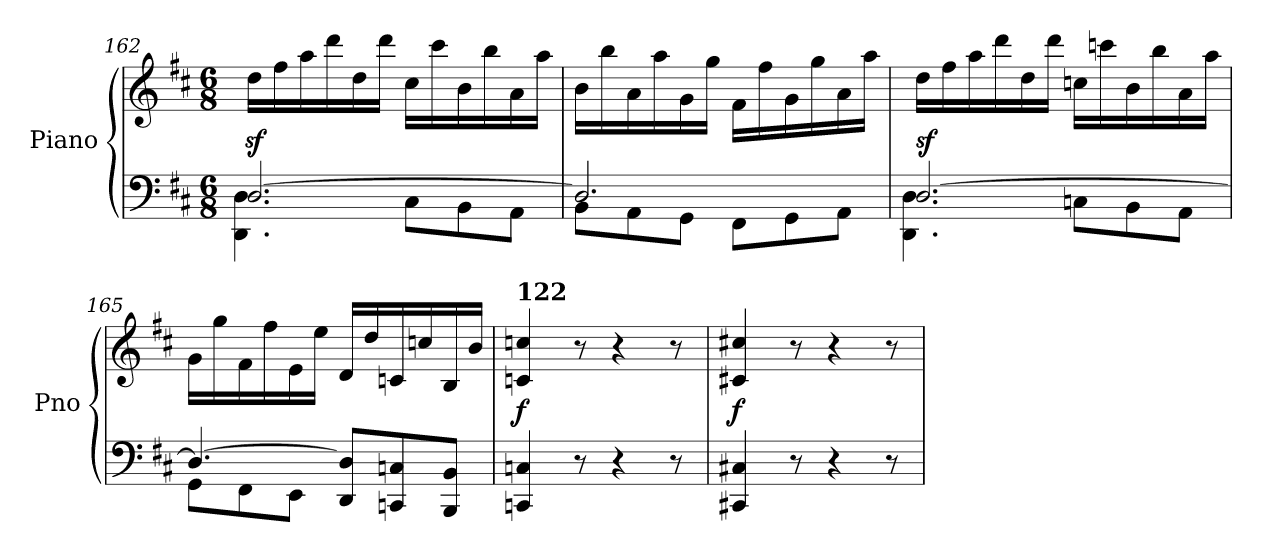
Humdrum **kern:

**kern	**kern	**dynam
*part1	*part1	*part1
*staff2	*staff1	*staff1/2
*I"Piano	*	*
*I'Pno	*	*
!!LO:LB:g=z
*clefF4	*clefG2	*
*k[f#c#]	*k[f#c#]	*
*D:	*D:	*
*M6/8	*M6/8	*
=162	=162	=162
*^	*	*
[2.D/	4.DD\ 4.D\	16ddz<\LL	.
.	.	16ff#\	.
.	.	16aa\	.
.	.	16ddd\	.
.	.	16dd\	.
.	.	16ddd\JJ	.
.	8C#\L	16cc#\LL	.
.	.	16ccc#\	.
.	8BB\	16b\	.
.	.	16bb\	.
.	8AA\J	16a\	.
.	.	16aa\JJ	.
=163	=163	=163	=163
2.D/]	8BB\L	16b\LL	.
.	.	16bb\	.
.	8AA\	16a\	.
.	.	16aa\	.
.	8GG\J	16g\	.
.	.	16gg\JJ	.
.	8FF#\L	16f#\LL	.
.	.	16ff#\	.
.	8GG\	16g\	.
.	.	16gg\	.
.	8AA\J	16a\	.
.	.	16aa\JJ	.
=164	=164	=164	=164
!	!	!	!LO:DY:a=2
[2.D/	4.DD\ 4.D\	16dd\LL	sf
.	.	16ff#\	.
.	.	16aa\	.
.	.	16ddd\	.
.	.	16dd\	.
.	.	16ddd\JJ	.
.	8Cn\L	16ccn\LL	.
.	.	16cccn\	.
.	8BB\	16b\	.
.	.	16bb\	.
.	8AA\J	16a\	.
.	.	16aa\JJ	.
!!LO:LB:g=z
=165	=165	=165	=165
4.D/_	8GG\L	16g\LL	.
.	.	16gg\	.
.	8FF#\	16f#\	.
.	.	16ff#\	.
.	8EE\J	16e\	.
.	.	16ee\JJ	.
8DD/ 8D/]L	4.ryy	16d/LL	.
.	.	16dd/	.
8CCn/ 8Cn/	.	16cn/	.
.	.	16ccn/	.
8BBB/ 8BB/J	.	16B/	.
.	.	16b/JJ	.
*v	*v	*	*
=166	=166	=166
!	!LO:TX:a:B:t=122	!
!	!	!LO:DY:b
4CCn/ 4Cn/	4cn/ 4ccn/	f
8r	8r	.
4r	4r	.
8r	8r	.
=167	=167	=167
!	!	!LO:DY:b
4CC#X/ 4C#X/	4c#X/ 4cc#X/	f
8r	8r	.
4r	4r	.
8r	8r	.
=	=	=
*-	*-	*-
